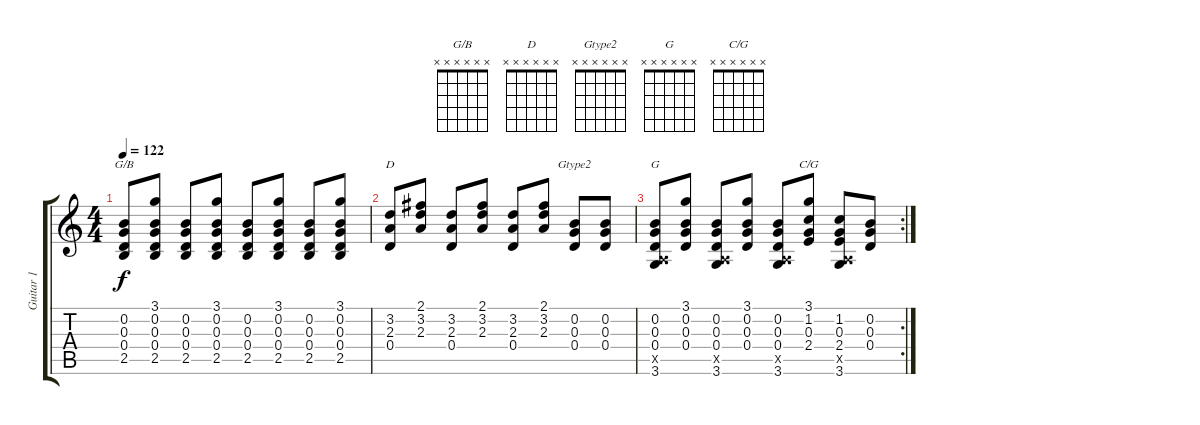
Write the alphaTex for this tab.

\track ("Guitar 1" "Guitar 1") {instrument electricguitarclean}
\staff {score tabs}
\tuning (E4 B3 G3 D3 A2 E2) {hide}
\chord ("G/B" x x x x x x) {firstfret 0}
\chord ("D" x x x x x x) {firstfret 0}
\chord ("Gtype2" x x x x x x) {firstfret 0}
\chord ("G" x x x x x x) {firstfret 0}
\chord ("C/G" x x x x x x) {firstfret 0}
\ts (4 4)
\tempo 122
\clef g2
\ks c
(0.2 0.3 0.4 2.5).8{ch "G/B" dy f} (3.1 0.2 0.3 0.4 2.5).8 (0.2 0.3 0.4 2.5).8 (3.1 0.2 0.3 0.4 2.5).8 (0.2 0.3 0.4 2.5).8 (3.1 0.2 0.3 0.4 2.5).8 (0.2 0.3 0.4 2.5).8 (3.1 0.2 0.3 0.4 2.5).8 |
(3.2 2.3 0.4).8{ch "D"} (2.1 3.2 2.3).8 (3.2 2.3 0.4).8 (2.1 3.2 2.3).8 (3.2 2.3 0.4).8 (2.1 3.2 2.3).8 (0.2 0.3 0.4).8{ch "Gtype2"} (0.2 0.3 0.4).8 |
\rc 2
(0.2 0.3 0.4 0.5{x} 3.6).8{ch "G"} (3.1 0.2 0.3 0.4).8 (0.2 0.3 0.4 0.5{x} 3.6).8 (3.1 0.2 0.3 0.4).8 (0.2 0.3 0.4 0.5{x} 3.6).8 (3.1 1.2 0.3 2.4).8{ch "C/G"} (1.2 0.3 2.4 0.5{x} 3.6).8 (0.2 0.3 0.4).8
